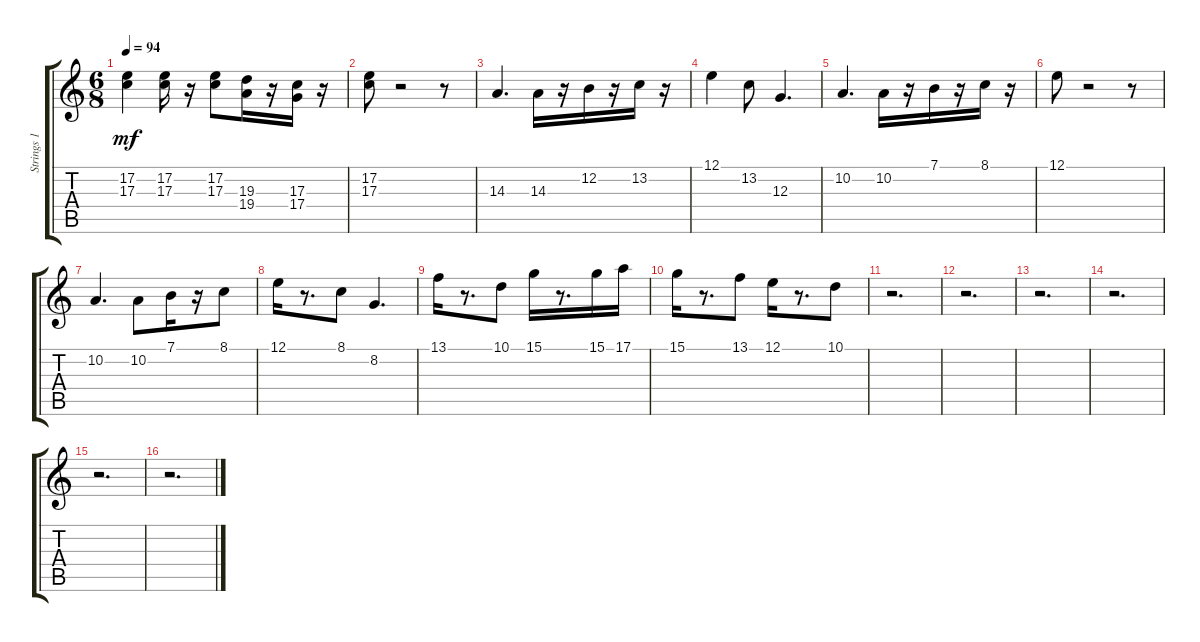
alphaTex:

\track ("Strings 1" "Strings 1") {instrument stringensemble2}
\staff {score tabs}
\tuning (E4 B3 G3 D3 A2 E2) {hide}
\ts (6 8)
\tempo 94
\clef g2
\ks c
(17.2 17.3).4{dy mf} (17.2 17.3).16 r.16 (17.2 17.3).8 (19.3 19.4).16 r.16 (17.3 17.4).16 r.16 |
(17.2 17.3).8 r.2 r.8 |
14.3.4{d} 14.3.16 r.16 12.2.16 r.16 13.2.16 r.16 |
12.1.4 13.2.8 12.3.4{d} |
10.2.4{d} 10.2.16 r.16 7.1.16 r.16 8.1.16 r.16 |
12.1.8 r.2 r.8 |
10.2.4{d} 10.2.8 7.1.16 r.16 8.1.8 |
12.1.16 r.8{d} 8.1.8 8.2.4{d} |
13.1.16 r.8{d} 10.1.8 15.1.16 r.8{d} 15.1.16 17.1.16 |
15.1.16 r.8{d} 13.1.8 12.1.16 r.8{d} 10.1.8 |
r.2{d} |
r.2{d} |
r.2{d} |
r.2{d} |
r.2{d} |
r.2{d}
